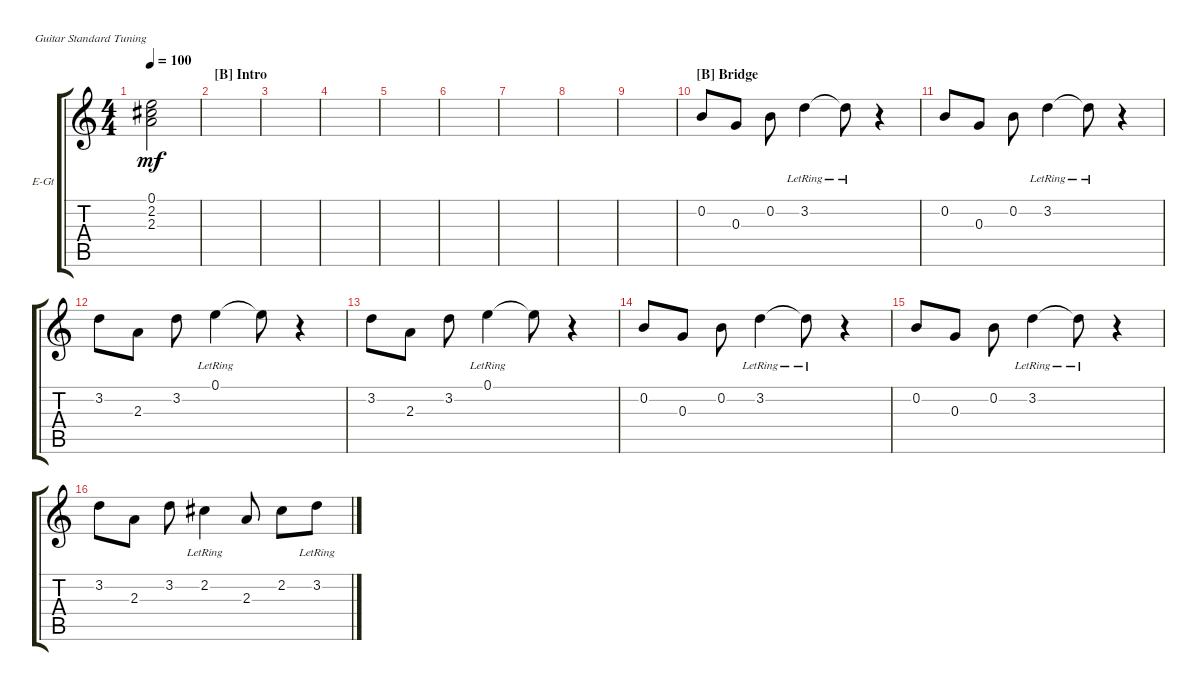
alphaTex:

\defaultSystemsLayout 4
\bracketExtendMode groupsimilarinstruments
\firstSystemTrackNameOrientation horizontal
\otherSystemsTrackNameOrientation horizontal
\track ("Electric Guitar" "E-Gt") {instrument electricguitarclean}
\staff {score tabs}
\tuning (E4 B3 G3 D3 A2 E2)
\ts (4 4)
\tempo 100
\clef g2
\ks c
(0.1{t} 2.2{t} 2.3{t}).2{dy mf} |
\section ("B" "Intro")
|
|
|
|
|
|
|
|
\section ("B" "Bridge")
0.2.8 0.3.8 0.2.8 3.2{lr}.4 3.2{lr t}.8 r.4 |
0.2.8 0.3.8 0.2.8 3.2{lr}.4 3.2{lr t}.8 r.4 |
3.2.8 2.3.8 3.2.8 0.1{lr}.4 0.1{t}.8 r.4 |
3.2.8 2.3.8 3.2.8 0.1{lr}.4 0.1{t}.8 r.4 |
0.2.8 0.3.8 0.2.8 3.2{lr}.4 3.2{lr t}.8 r.4 |
0.2.8 0.3.8 0.2.8 3.2{lr}.4 3.2{lr t}.8 r.4 |
3.2.8 2.3.8 3.2.8 2.2{lr}.4 2.3.8 2.2.8 3.2{lr}.8
